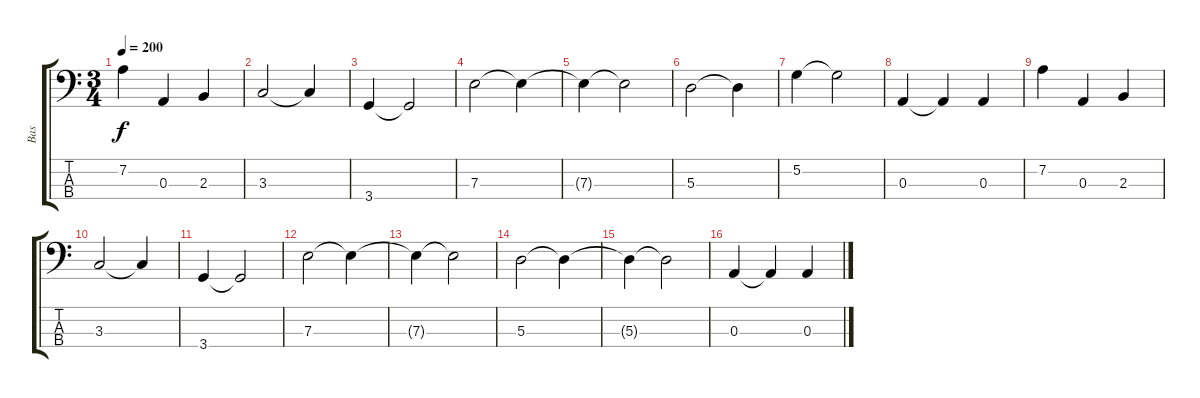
\track ("Bas" "Bas") {instrument electricbassfinger}
\staff {score tabs}
\tuning (G2 D2 A1 E1) {hide}
\ts (3 4)
\tempo 200
\clef f4
\ks c
7.2.4{dy f} 0.3.4 2.3.4 |
3.3.2 3.3{t}.4 |
3.4.4 3.4{t}.2 |
7.3.2 7.3{t}.4 |
7.3{t}.4 7.3{t}.2 |
5.3.2 5.3{t}.4 |
5.2.4 5.2{t}.2 |
0.3.4 0.3{t}.4 0.3.4 |
7.2.4 0.3.4 2.3.4 |
3.3.2 3.3{t}.4 |
3.4.4 3.4{t}.2 |
7.3.2 7.3{t}.4 |
7.3{t}.4 7.3{t}.2 |
5.3.2 5.3{t}.4 |
5.3{t}.4 5.3{t}.2 |
0.3.4 0.3{t}.4 0.3.4
